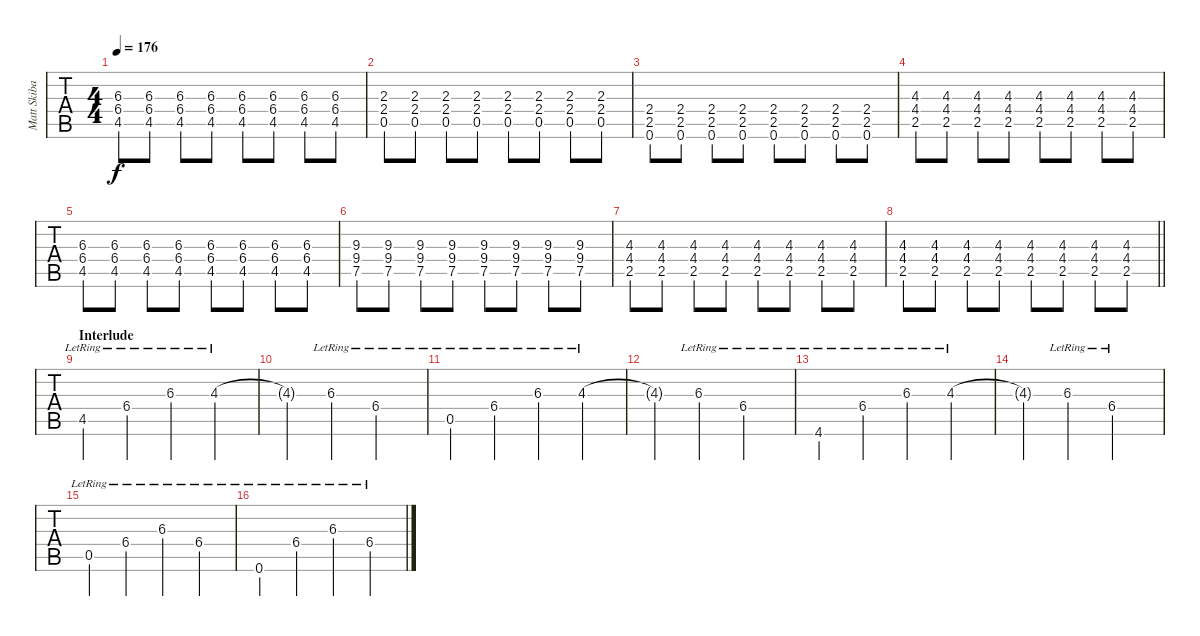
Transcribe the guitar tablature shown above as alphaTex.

\track ("Matt Skiba - Guitar One" "Matt Skiba") {instrument distortionguitar}
\staff {tabs}
\tuning (E4 B3 G3 D3 A2 E2) {hide}
\ts (4 4)
\tempo 176
\clef g2
\ks e
(6.3 6.4 4.5).8{dy f} (6.3 6.4 4.5).8 (6.3 6.4 4.5).8 (6.3 6.4 4.5).8 (6.3 6.4 4.5).8 (6.3 6.4 4.5).8 (6.3 6.4 4.5).8 (6.3 6.4 4.5).8 |
(2.3 2.4 0.5).8 (2.3 2.4 0.5).8 (2.3 2.4 0.5).8 (2.3 2.4 0.5).8 (2.3 2.4 0.5).8 (2.3 2.4 0.5).8 (2.3 2.4 0.5).8 (2.3 2.4 0.5).8 |
(2.4 2.5 0.6).8 (2.4 2.5 0.6).8 (2.4 2.5 0.6).8 (2.4 2.5 0.6).8 (2.4 2.5 0.6).8 (2.4 2.5 0.6).8 (2.4 2.5 0.6).8 (2.4 2.5 0.6).8 |
(4.3 4.4 2.5).8 (4.3 4.4 2.5).8 (4.3 4.4 2.5).8 (4.3 4.4 2.5).8 (4.3 4.4 2.5).8 (4.3 4.4 2.5).8 (4.3 4.4 2.5).8 (4.3 4.4 2.5).8 |
(6.3 6.4 4.5).8 (6.3 6.4 4.5).8 (6.3 6.4 4.5).8 (6.3 6.4 4.5).8 (6.3 6.4 4.5).8 (6.3 6.4 4.5).8 (6.3 6.4 4.5).8 (6.3 6.4 4.5).8 |
(9.3 9.4 7.5).8 (9.3 9.4 7.5).8 (9.3 9.4 7.5).8 (9.3 9.4 7.5).8 (9.3 9.4 7.5).8 (9.3 9.4 7.5).8 (9.3 9.4 7.5).8 (9.3 9.4 7.5).8 |
(4.3 4.4 2.5).8 (4.3 4.4 2.5).8 (4.3 4.4 2.5).8 (4.3 4.4 2.5).8 (4.3 4.4 2.5).8 (4.3 4.4 2.5).8 (4.3 4.4 2.5).8 (4.3 4.4 2.5).8 |
\barLineRight lightlight
(4.3 4.4 2.5).8 (4.3 4.4 2.5).8 (4.3 4.4 2.5).8 (4.3 4.4 2.5).8 (4.3 4.4 2.5).8 (4.3 4.4 2.5).8 (4.3 4.4 2.5).8 (4.3 4.4 2.5).8 |
\section ("" "Interlude")
4.5{lr}.4{balance 0 instrument electricguitarclean} 6.4{lr}.4 6.3{lr}.4 4.3{lr}.4 |
4.3{t}.4 6.3{lr}.4 6.4{lr}.2 |
0.5{lr}.4 6.4{lr}.4 6.3{lr}.4 4.3{lr}.4 |
4.3{t}.4 6.3{lr}.4 6.4{lr}.2 |
4.6{lr}.4 6.4{lr}.4 6.3{lr}.4 4.3{lr}.4 |
4.3{t}.4 6.3{lr}.4 6.4{lr}.2 |
0.5{lr}.4 6.4{lr}.4 6.3{lr}.4 6.4{lr}.4 |
0.6{lr}.4 6.4{lr}.4 6.3{lr}.4 6.4{lr}.4
